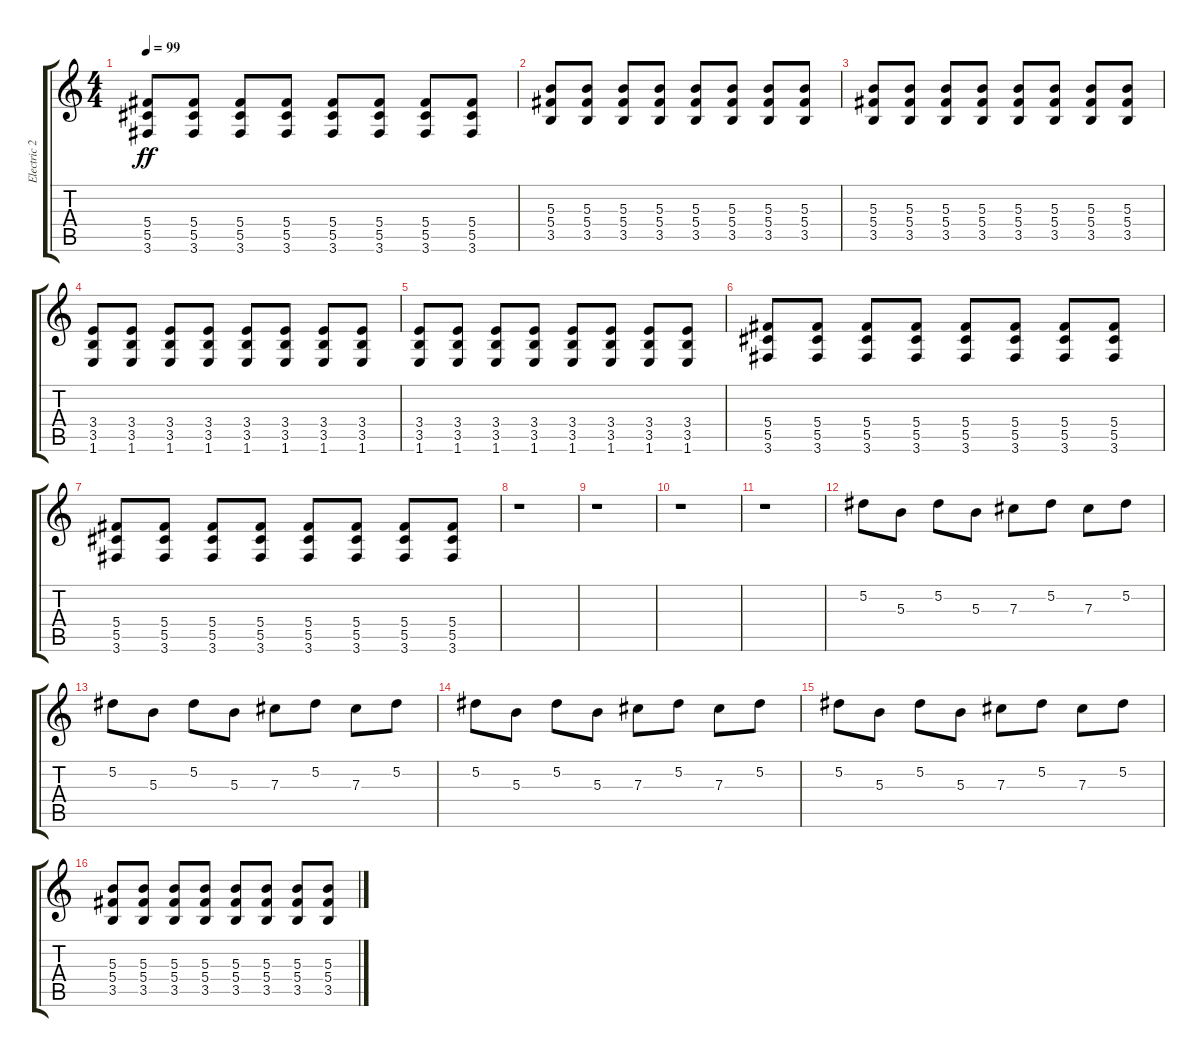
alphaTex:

\track ("Electric 2" "Electric 2") {instrument distortionguitar}
\staff {score tabs}
\tuning (Eb4 Bb3 Gb3 Db3 Ab2 Eb2) {hide}
\ts (4 4)
\tempo 99
\clef g2
\ks c
(5.4 5.5 3.6).8{dy ff} (5.4 5.5 3.6).8 (5.4 5.5 3.6).8 (5.4 5.5 3.6).8 (5.4 5.5 3.6).8 (5.4 5.5 3.6).8 (5.4 5.5 3.6).8 (5.4 5.5 3.6).8 |
(5.3 5.4 3.5).8 (5.3 5.4 3.5).8 (5.3 5.4 3.5).8 (5.3 5.4 3.5).8 (5.3 5.4 3.5).8 (5.3 5.4 3.5).8 (5.3 5.4 3.5).8 (5.3 5.4 3.5).8 |
(5.3 5.4 3.5).8 (5.3 5.4 3.5).8 (5.3 5.4 3.5).8 (5.3 5.4 3.5).8 (5.3 5.4 3.5).8 (5.3 5.4 3.5).8 (5.3 5.4 3.5).8 (5.3 5.4 3.5).8 |
(3.4 3.5 1.6).8 (3.4 3.5 1.6).8 (3.4 3.5 1.6).8 (3.4 3.5 1.6).8 (3.4 3.5 1.6).8 (3.4 3.5 1.6).8 (3.4 3.5 1.6).8 (3.4 3.5 1.6).8 |
(3.4 3.5 1.6).8 (3.4 3.5 1.6).8 (3.4 3.5 1.6).8 (3.4 3.5 1.6).8 (3.4 3.5 1.6).8 (3.4 3.5 1.6).8 (3.4 3.5 1.6).8 (3.4 3.5 1.6).8 |
(5.4 5.5 3.6).8 (5.4 5.5 3.6).8 (5.4 5.5 3.6).8 (5.4 5.5 3.6).8 (5.4 5.5 3.6).8 (5.4 5.5 3.6).8 (5.4 5.5 3.6).8 (5.4 5.5 3.6).8 |
(5.4 5.5 3.6).8 (5.4 5.5 3.6).8 (5.4 5.5 3.6).8 (5.4 5.5 3.6).8 (5.4 5.5 3.6).8 (5.4 5.5 3.6).8 (5.4 5.5 3.6).8 (5.4 5.5 3.6).8 |
r.1 |
r.1 |
r.1 |
r.1 |
5.2.8 5.3.8 5.2.8 5.3.8 7.3.8 5.2.8 7.3.8 5.2.8 |
5.2.8 5.3.8 5.2.8 5.3.8 7.3.8 5.2.8 7.3.8 5.2.8 |
5.2.8 5.3.8 5.2.8 5.3.8 7.3.8 5.2.8 7.3.8 5.2.8 |
5.2.8 5.3.8 5.2.8 5.3.8 7.3.8 5.2.8 7.3.8 5.2.8 |
(5.3 5.4 3.5).8 (5.3 5.4 3.5).8 (5.3 5.4 3.5).8 (5.3 5.4 3.5).8 (5.3 5.4 3.5).8 (5.3 5.4 3.5).8 (5.3 5.4 3.5).8 (5.3 5.4 3.5).8
